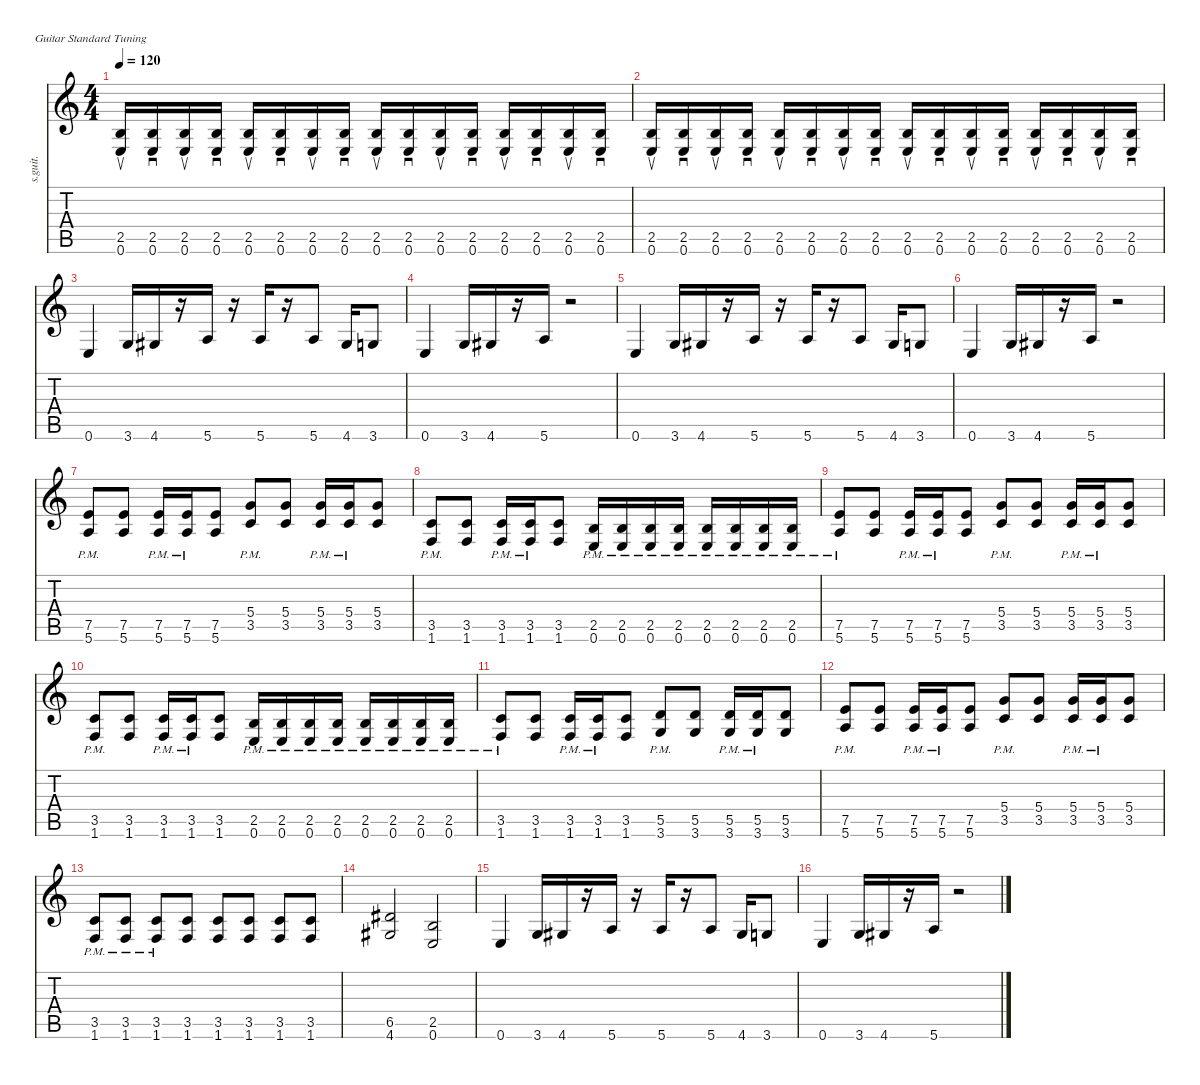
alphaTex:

\defaultSystemsLayout 4
\hideDynamics
\bracketExtendMode nobrackets
\otherSystemsTrackNameOrientation horizontal
\track ("Steel Guitar" "s.guit.") {instrument acousticguitarsteel}
\staff {score tabs}
\tuning (E4 B3 G3 D3 A2 E2)
\ts (4 4)
\tempo 120
\clef g2
\ks c
(0.6 2.5).16{su dy mf instrument acousticguitarsteel beam Up} (0.6 2.5).16{sd beam Up} (0.6 2.5).16{su beam Up} (0.6 2.5).16{sd beam Up} (0.6 2.5).16{su beam Up} (0.6 2.5).16{sd beam Up} (0.6 2.5).16{su beam Up} (0.6 2.5).16{sd beam Up} (0.6 2.5).16{su beam Up} (0.6 2.5).16{sd beam Up} (0.6 2.5).16{su beam Up} (0.6 2.5).16{sd beam Up} (0.6 2.5).16{su beam Up} (0.6 2.5).16{sd beam Up} (0.6 2.5).16{su beam Up} (0.6 2.5).16{sd beam Up} |
(0.6 2.5).16{su beam Up} (0.6 2.5).16{sd beam Up} (0.6 2.5).16{su beam Up} (0.6 2.5).16{sd beam Up} (0.6 2.5).16{su beam Up} (0.6 2.5).16{sd beam Up} (0.6 2.5).16{su beam Up} (0.6 2.5).16{sd beam Up} (0.6 2.5).16{su beam Up} (0.6 2.5).16{sd beam Up} (0.6 2.5).16{su beam Up} (0.6 2.5).16{sd beam Up} (0.6 2.5).16{su beam Up} (0.6 2.5).16{sd beam Up} (0.6 2.5).16{su beam Up} (0.6 2.5).16{sd beam Up} |
0.6.4{beam Up} 3.6.16{beam Up} 4.6{acc #}.16{beam Up} r.16{beam Up} 5.6.16{beam Up} r.16{beam Up} 5.6.16{beam Up} r.16{beam Up} 5.6.8{beam Up} 4.6{acc #}.16{beam Up} 3.6.8{beam Up} |
0.6.4{beam Up} 3.6.16{beam Up} 4.6{acc #}.16{beam Up} r.16{beam Up} 5.6.16{beam Up} r.2{beam Up} |
0.6.4{beam Up} 3.6.16{beam Up} 4.6{acc #}.16{beam Up} r.16{beam Up} 5.6.16{beam Up} r.16{beam Up} 5.6.16{beam Up} r.16{beam Up} 5.6.8{beam Up} 4.6{acc #}.16{beam Up} 3.6.8{beam Up} |
0.6.4{beam Up} 3.6.16{beam Up} 4.6{acc #}.16{beam Up} r.16{beam Up} 5.6.16{beam Up} r.2{beam Up} |
(5.6{pm} 7.5{pm}).8{beam Up} (7.5 5.6).8{beam Up} (5.6{pm} 7.5{pm}).16{beam Up} (5.6{pm} 7.5{pm}).16{beam Up} (7.5 5.6).8{beam Up} (3.5{pm} 5.4{pm}).8{beam Up} (3.5 5.4).8{beam Up} (3.5{pm} 5.4{pm}).16{beam Up} (3.5{pm} 5.4{pm}).16{beam Up} (3.5 5.4).8{beam Up} |
(1.6{pm} 3.5{pm}).8{beam Up} (3.5 1.6).8{beam Up} (1.6{pm} 3.5{pm}).16{beam Up} (1.6{pm} 3.5{pm}).16{beam Up} (3.5 1.6).8{beam Up} (0.6{pm} 2.5{pm}).16{beam Up} (0.6{pm} 2.5{pm}).16{beam Up} (0.6{pm} 2.5{pm}).16{beam Up} (0.6{pm} 2.5{pm}).16{beam Up} (0.6{pm} 2.5{pm}).16{beam Up} (0.6{pm} 2.5{pm}).16{beam Up} (0.6{pm} 2.5{pm}).16{beam Up} (0.6{pm} 2.5{pm}).16{beam Up} |
(5.6{pm} 7.5{pm}).8{beam Up} (7.5 5.6).8{beam Up} (5.6{pm} 7.5{pm}).16{beam Up} (5.6{pm} 7.5{pm}).16{beam Up} (7.5 5.6).8{beam Up} (3.5{pm} 5.4{pm}).8{beam Up} (3.5 5.4).8{beam Up} (3.5{pm} 5.4{pm}).16{beam Up} (3.5{pm} 5.4{pm}).16{beam Up} (3.5 5.4).8{beam Up} |
(1.6{pm} 3.5{pm}).8{beam Up} (3.5 1.6).8{beam Up} (1.6{pm} 3.5{pm}).16{beam Up} (1.6{pm} 3.5{pm}).16{beam Up} (3.5 1.6).8{beam Up} (0.6{pm} 2.5{pm}).16{beam Up} (0.6{pm} 2.5{pm}).16{beam Up} (0.6{pm} 2.5{pm}).16{beam Up} (0.6{pm} 2.5{pm}).16{beam Up} (0.6{pm} 2.5{pm}).16{beam Up} (0.6{pm} 2.5{pm}).16{beam Up} (0.6{pm} 2.5{pm}).16{beam Up} (0.6{pm} 2.5{pm}).16{beam Up} |
(1.6{pm} 3.5{pm}).8{beam Up} (3.5 1.6).8{beam Up} (1.6{pm} 3.5{pm}).16{beam Up} (1.6{pm} 3.5{pm}).16{beam Up} (3.5 1.6).8{beam Up} (5.5{pm} 3.6{pm}).8{beam Up} (5.5 3.6).8{beam Up} (5.5{pm} 3.6{pm}).16{beam Up} (5.5{pm} 3.6{pm}).16{beam Up} (5.5 3.6).8{beam Up} |
(5.6{pm} 7.5{pm}).8{beam Up} (7.5 5.6).8{beam Up} (5.6{pm} 7.5{pm}).16{beam Up} (5.6{pm} 7.5{pm}).16{beam Up} (7.5 5.6).8{beam Up} (3.5{pm} 5.4{pm}).8{beam Up} (3.5 5.4).8{beam Up} (3.5{pm} 5.4{pm}).16{beam Up} (3.5{pm} 5.4{pm}).16{beam Up} (3.5 5.4).8{beam Up} |
(1.6{pm} 3.5{pm}).8{beam Up} (1.6{pm} 3.5{pm}).8{beam Up} (1.6{pm} 3.5{pm}).8{beam Up} (1.6 3.5).8{beam Up} (1.6 3.5).8{beam Up} (1.6 3.5).8{beam Up} (1.6 3.5).8{beam Up} (1.6 3.5).8{beam Up} |
(6.5{acc #} 4.6{acc #}).2{beam Up} (2.5 0.6).2{beam Up} |
0.6.4{beam Up} 3.6.16{beam Up} 4.6{acc #}.16{beam Up} r.16{beam Up} 5.6.16{beam Up} r.16{beam Up} 5.6.16{beam Up} r.16{beam Up} 5.6.8{beam Up} 4.6{acc #}.16{beam Up} 3.6.8{beam Up} |
0.6.4{beam Up} 3.6.16{beam Up} 4.6{acc #}.16{beam Up} r.16{beam Up} 5.6.16{beam Up} r.2{beam Up}
